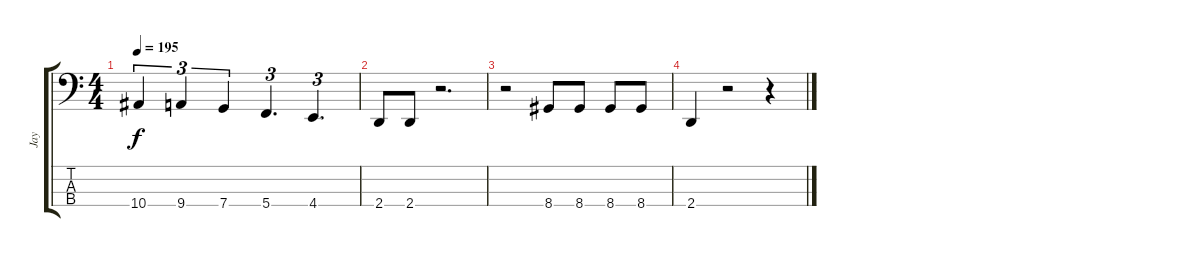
\track ("Jay" "Jay") {instrument electricbassfinger}
\staff {score tabs}
\tuning (F2 C2 G1 C1) {hide}
\ts (4 4)
\tempo 195
\clef f4
\ks c
10.4.4{tu (3 2) dy f} 9.4.4{tu (3 2)} 7.4.4{tu (3 2)} 5.4.4{d tu (3 2)} 4.4.4{d tu (3 2)} |
2.4.8 2.4.8 r.2{d} |
r.2 8.4.8 8.4.8 8.4.8 8.4.8 |
2.4.4 r.2 r.4
